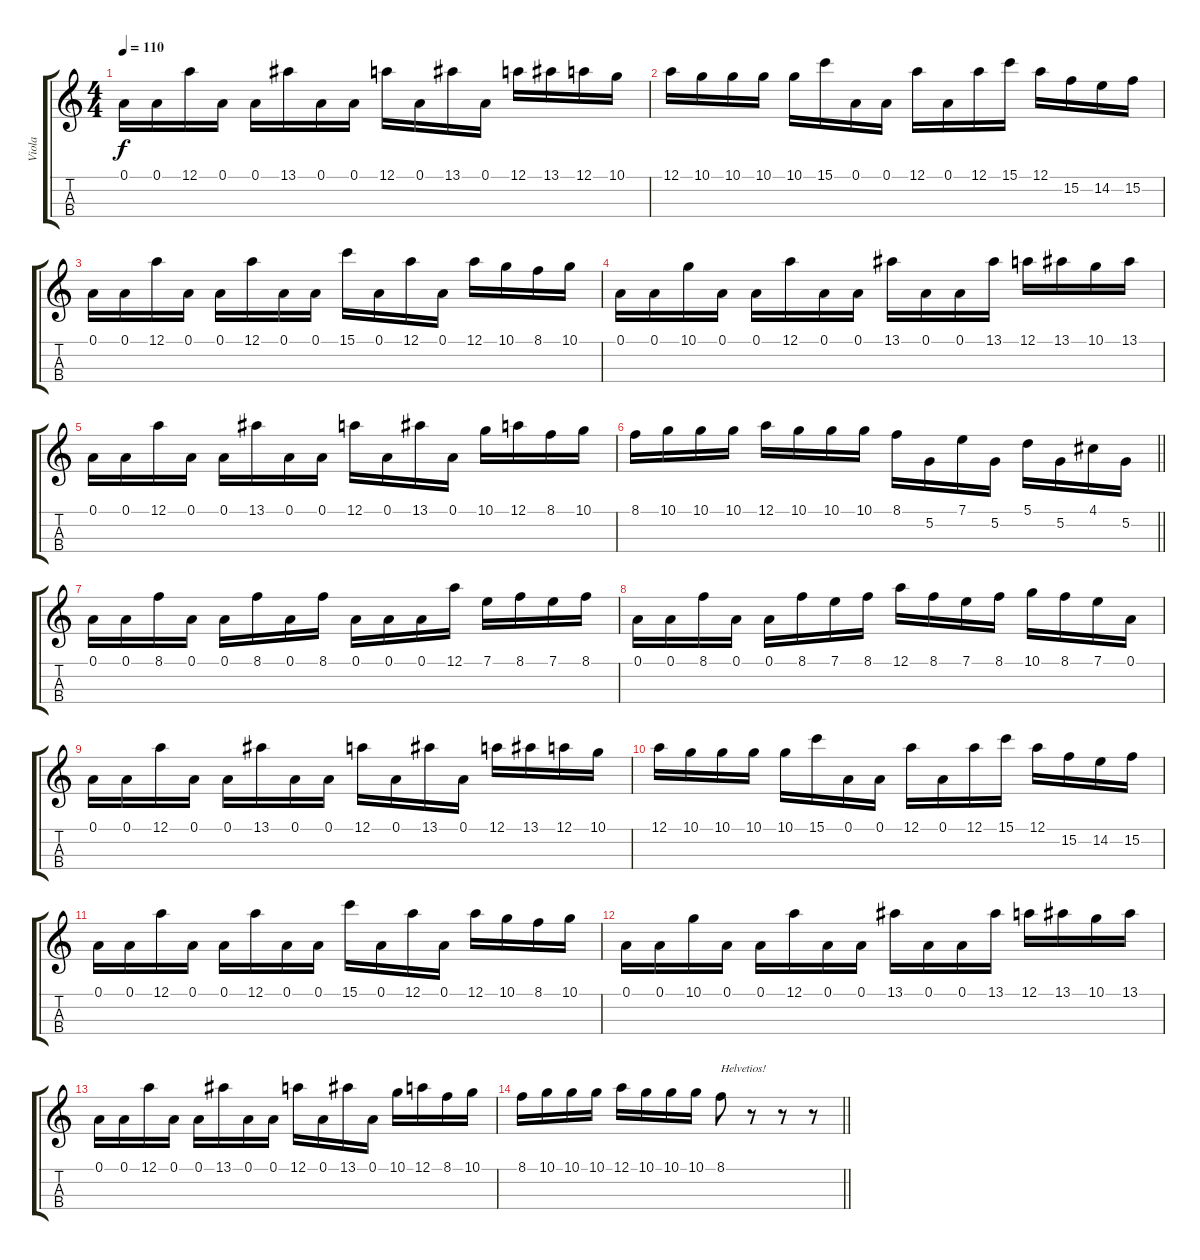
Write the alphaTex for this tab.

\track ("Viola" "Viola") {instrument viola}
\staff {score tabs}
\tuning (A4 D4 G3 C3) {hide}
\ts (4 4)
\tempo 110
\clef g2
\ks c
0.1.16{dy f} 0.1.16 12.1.16 0.1.16 0.1.16 13.1.16 0.1.16 0.1.16 12.1.16 0.1.16 13.1.16 0.1.16 12.1.16 13.1.16 12.1.16 10.1.16 |
12.1.16 10.1.16 10.1.16 10.1.16 10.1.16 15.1.16 0.1.16 0.1.16 12.1.16 0.1.16 12.1.16 15.1.16 12.1.16 15.2.16 14.2.16 15.2.16 |
0.1.16 0.1.16 12.1.16 0.1.16 0.1.16 12.1.16 0.1.16 0.1.16 15.1.16 0.1.16 12.1.16 0.1.16 12.1.16 10.1.16 8.1.16 10.1.16 |
0.1.16 0.1.16 10.1.16 0.1.16 0.1.16 12.1.16 0.1.16 0.1.16 13.1.16 0.1.16 0.1.16 13.1.16 12.1.16 13.1.16 10.1.16 13.1.16 |
0.1.16 0.1.16 12.1.16 0.1.16 0.1.16 13.1.16 0.1.16 0.1.16 12.1.16 0.1.16 13.1.16 0.1.16 10.1.16 12.1.16 8.1.16 10.1.16 |
\barLineRight lightlight
8.1.16 10.1.16 10.1.16 10.1.16 12.1.16 10.1.16 10.1.16 10.1.16 8.1.16 5.2.16 7.1.16 5.2.16 5.1.16 5.2.16 4.1.16 5.2.16 |
0.1.16 0.1.16 8.1.16 0.1.16 0.1.16 8.1.16 0.1.16 8.1.16 0.1.16 0.1.16 0.1.16 12.1.16 7.1.16 8.1.16 7.1.16 8.1.16 |
0.1.16 0.1.16 8.1.16 0.1.16 0.1.16 8.1.16 7.1.16 8.1.16 12.1.16 8.1.16 7.1.16 8.1.16 10.1.16 8.1.16 7.1.16 0.1.16 |
0.1.16 0.1.16 12.1.16 0.1.16 0.1.16 13.1.16 0.1.16 0.1.16 12.1.16 0.1.16 13.1.16 0.1.16 12.1.16 13.1.16 12.1.16 10.1.16 |
12.1.16 10.1.16 10.1.16 10.1.16 10.1.16 15.1.16 0.1.16 0.1.16 12.1.16 0.1.16 12.1.16 15.1.16 12.1.16 15.2.16 14.2.16 15.2.16 |
0.1.16 0.1.16 12.1.16 0.1.16 0.1.16 12.1.16 0.1.16 0.1.16 15.1.16 0.1.16 12.1.16 0.1.16 12.1.16 10.1.16 8.1.16 10.1.16 |
0.1.16 0.1.16 10.1.16 0.1.16 0.1.16 12.1.16 0.1.16 0.1.16 13.1.16 0.1.16 0.1.16 13.1.16 12.1.16 13.1.16 10.1.16 13.1.16 |
0.1.16 0.1.16 12.1.16 0.1.16 0.1.16 13.1.16 0.1.16 0.1.16 12.1.16 0.1.16 13.1.16 0.1.16 10.1.16 12.1.16 8.1.16 10.1.16 |
\barLineRight lightlight
8.1.16 10.1.16 10.1.16 10.1.16 12.1.16 10.1.16 10.1.16 10.1.16 8.1.8{txt "Helvetios!"} r.8 r.8 r.8
